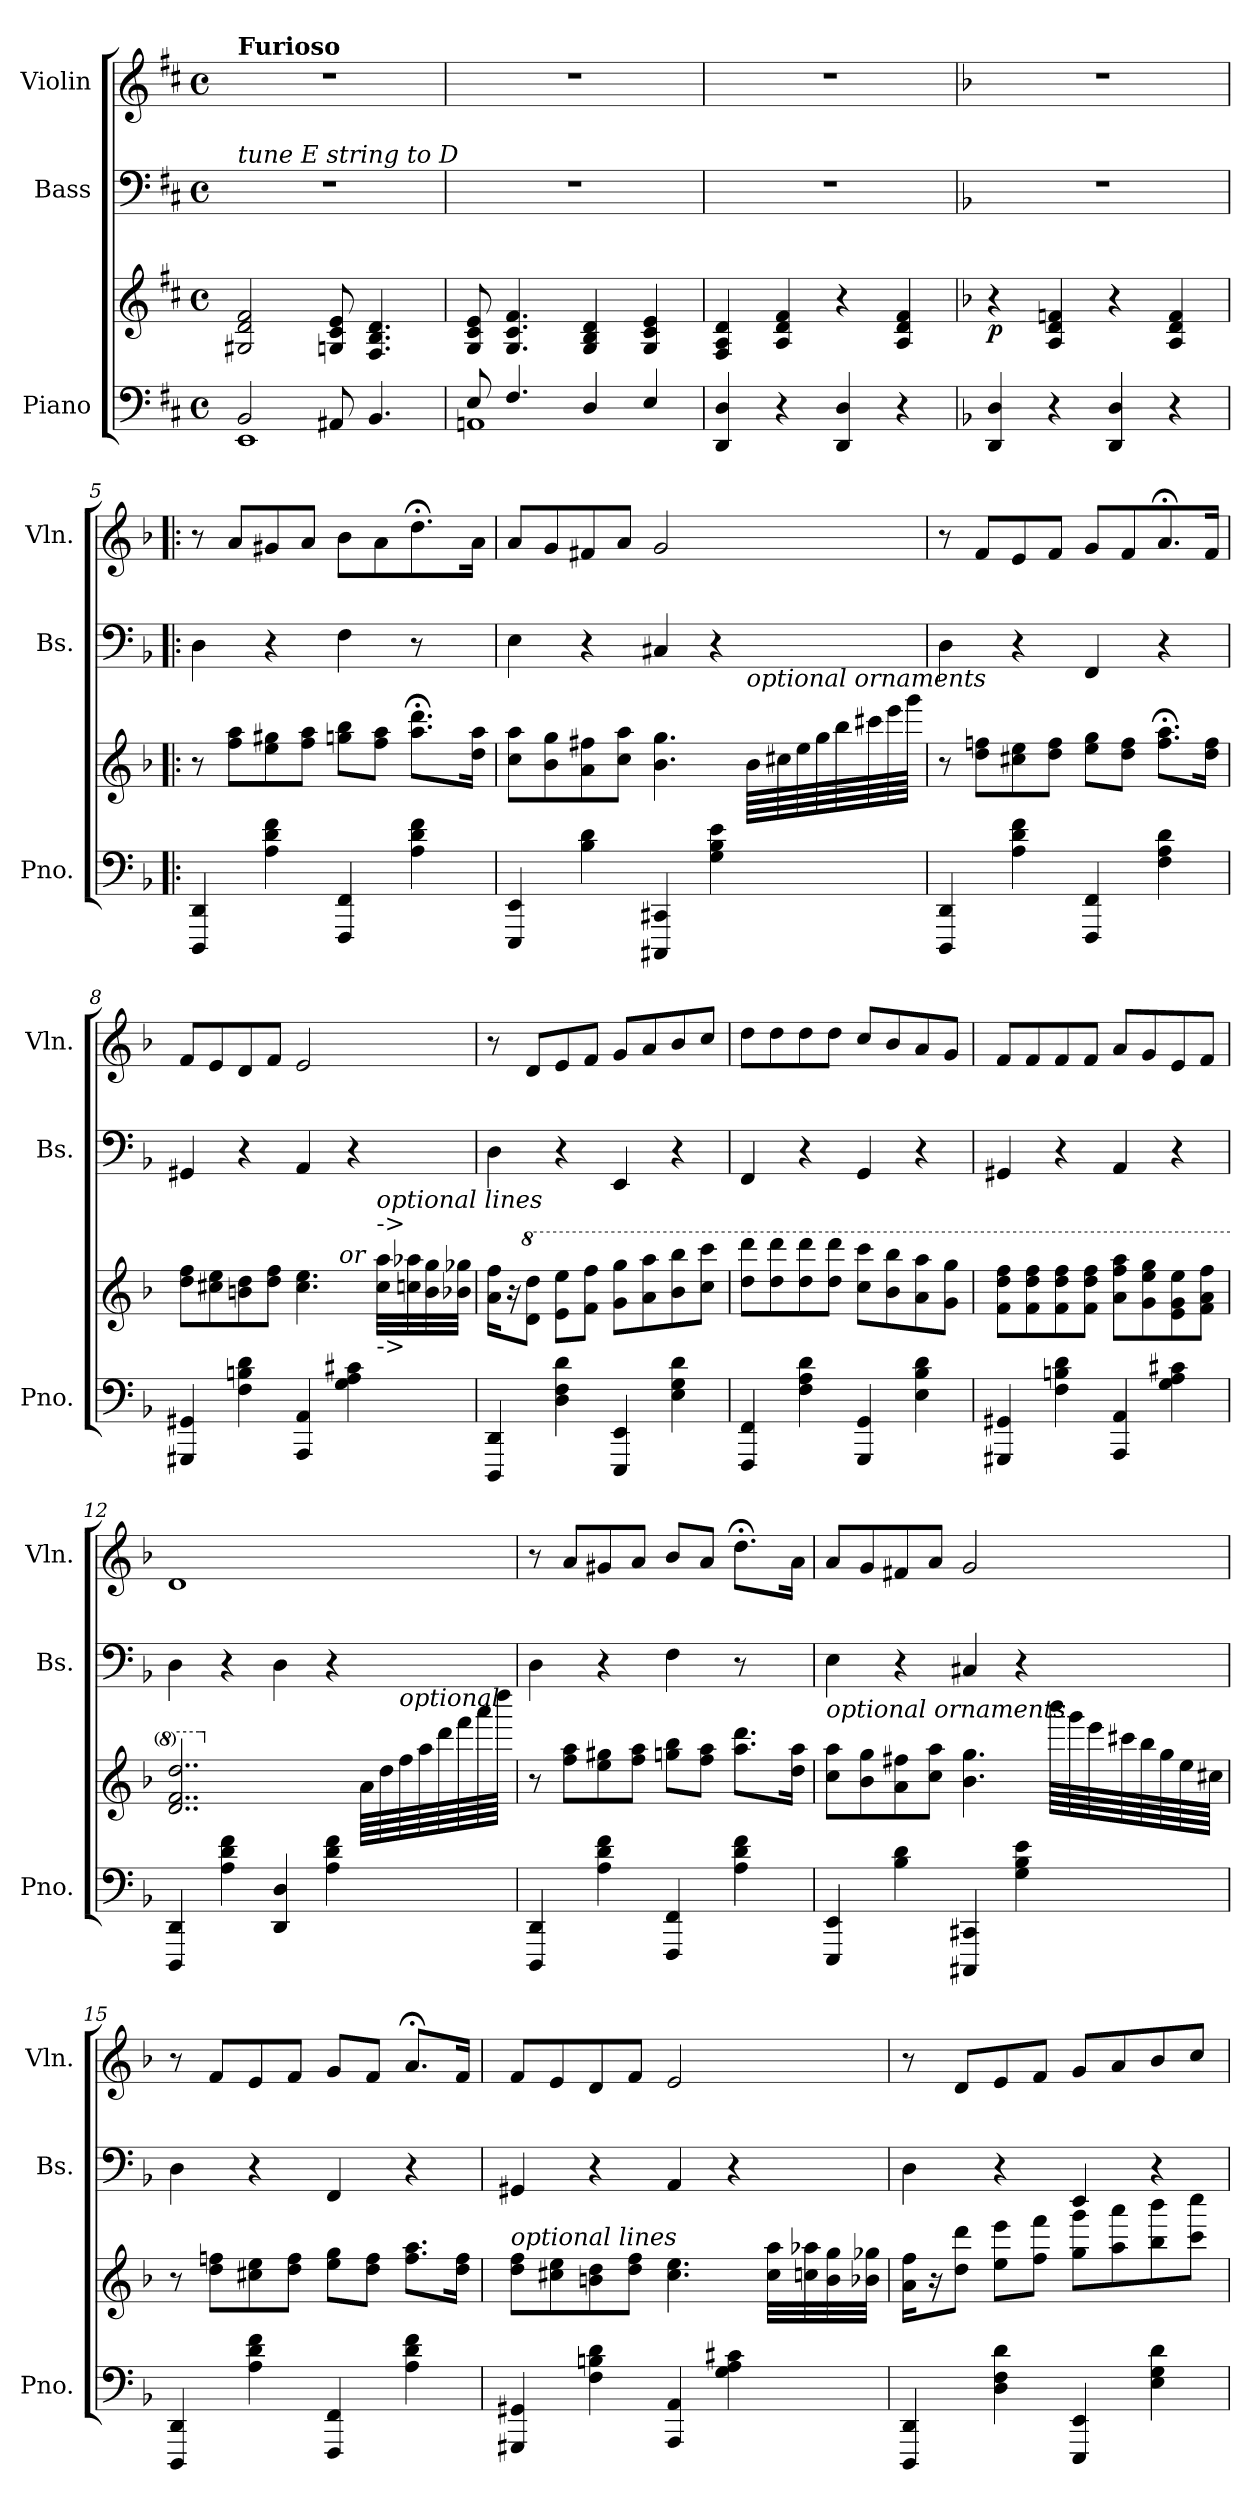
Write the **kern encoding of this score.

**kern	**kern	**dynam	**kern	**kern
*part3	*part3	*part3	*part2	*part1
*staff4	*staff3	*staff3/4	*staff2	*staff1
*I"Piano	*	*	*I"Bass	*I"Violin
*I'Pno.	*	*	*I'Bs.	*I'Vln.
*clefF4	*clefG2	*	*clefF4	*clefG2
*	*	*	*ITrd7c12	*
*k[f#c#]	*k[f#c#]	*	*k[f#c#]	*k[f#c#]
*D:	*D:	*	*D:	*D:
*M4/4	*M4/4	*	*M4/4	*M4/4
*met(c)	*met(c)	*	*met(c)	*met(c)
*MM80	*MM80	*	*MM80	*MM80
=1	=1	=1	=1	=1
*^	*	*	*	*
!	!	!	!	!	!LO:TX:a:B:t=Furioso
!	!	!	!	!LO:TX:a:i:t=tune E string to D	!
2BB/	1EE	2G#X/ 2d/ 2f#/	.	1r	1r
8AA#X/	.	8Gn/ 8c#/ 8e/	.	.	.
4.BB/	.	4.F#/ 4.B/ 4.d/	.	.	.
=2	=2	=2	=2	=2	=2
8E/	1AAn	8G/ 8c#/ 8e/	.	1r	1r
4.F#/	.	4.G/ 4.c#/ 4.f#/	.	.	.
4D/	.	4G/ 4B/ 4d/	.	.	.
4E/	.	4G/ 4c#/ 4e/	.	.	.
*v	*v	*	*	*	*
=3	=3	=3	=3	=3
4DD/ 4D/	4F#/ 4A/ 4d/	.	1r	1r
4r	4A/ 4d/ 4f#/	.	.	.
4DD/ 4D/	4r	.	.	.
4r	4A/ 4d/ 4f#/	.	.	.
=4	=4	=4	=4	=4
*k[b-]	*k[b-]	*	*k[b-]	*k[b-]
*d:	*d:	*	*d:	*d:
!	!	!LO:DY:b	!	!
4DD/ 4D/	4r	p	1r	1r
4r	4A/ 4d/ 4fn/	.	.	.
4DD/ 4D/	4r	.	.	.
4r	4A/ 4d/ 4f/	.	.	.
!!LO:LB:g=z
=5!|:	=5!|:	=5!|:	=5!|:	=5!|:
4DDD/ 4DD/	8r	.	4DD\	8r
.	8ff\ 8aa\L	.	.	8a/L
4A\ 4d\ 4f\	8ee\ 8gg#X\	.	4r	8g#X/
.	8ff\ 8aa\J	.	.	8a/J
4FFF/ 4FF/	8ggn\ 8bb-\L	.	4FF\	8b-\L
.	8ff\ 8aa\J	.	.	8a\
4A\ 4d\ 4f\	8.aa\;< 8.ddd\;<L	.	8r	8.dd;<\
.	.	.	8ryy	.
.	16dd\ 16aa\Jk	.	.	16a\Jk
=6	=6	=6	=6	=6
*	*	*	*^	*
4EEE/ 4EE/	8cc\ 8aa\L	.	4EE\	2..ryy	8a/L
.	8b-\ 8gg\	.	.	.	8g/
4B-\ 4d\	8a\ 8ff#X\	.	4r	.	8f#X/
.	8cc\ 8aa\J	.	.	.	8a/J
4CCC#X/ 4CC#X/	4.b-\ 4.gg\	.	4CC#X/	.	2g/
4G\ 4B-\ 4e\	.	.	4r	.	.
!	!	!	!	!LO:TX:b:i:t=optional ornaments	!
.	64b-\LLLL	.	.	8ryy	.
.	64cc#X\	.	.	.	.
.	64ee\	.	.	.	.
.	64gg\	.	.	.	.
.	64bb-\	.	.	.	.
.	64ccc#X\	.	.	.	.
.	64eee\	.	.	.	.
.	64ggg\JJJJ	.	.	.	.
*	*	*	*v	*v	*
=7	=7	=7	=7	=7
4DDD/ 4DD/	8r	.	4DD\	8r
.	8dd\ 8ffn\L	.	.	8f/L
4A\ 4d\ 4f\	8cc#X\ 8ee\	.	4r	8e/
.	8dd\ 8ff\J	.	.	8f/J
4FFF/ 4FF/	8ee\ 8gg\L	.	4FFF/	8g/L
.	8dd\ 8ff\J	.	.	8f/
4F\ 4A\ 4d\	8.ff\;< 8.aa\;<L	.	4r	8.a;</
.	16dd\ 16ff\Jk	.	.	16f/Jk
=8	=8	=8	=8	=8
*	*^	*	*^	*
4GGG#X/ 4GG#X/	8dd\ 8ff\L	2ryy	.	4GGG#X/	2..ryy	8f/L
.	8cc#X\ 8ee\	.	.	.	.	8e/
4F\ 4Bn\ 4d\	8bn\ 8dd\	.	.	4r	.	8d/
.	8dd\ 8ff\J	.	.	.	.	8f/J
4AAA/ 4AA/	4.cc#\ 4.ee\	8...ryy	.	4AAA/	.	2e/
!	!	!LO:TX:a:i:t=or	!	!	!	!
.	.	4ryy	.	.	.	.
4G\ 4A\ 4c#X\	.	.	.	4r	.	.
!	!	!	!	!	!LO:TX:b:i:t=optional lines	!
!	!LO:TX:a:t=->	!	!	!	!	!
!	!LO:TX:b:t=->	!	!	!	!	!
.	32cc#\ 32aa\LLL	.	.	.	8ryy	.
.	32ccn\ 32aa-X\	.	.	.	.	.
.	32b\ 32gg\	.	.	.	.	.
.	32b-X\ 32gg-X\JJJ	.	.	.	.	.
.	.	64ryy	.	.	.	.
*	*v	*v	*	*	*	*
*	*	*	*v	*v	*
!!LO:LB:g=z
=9	=9	=9	=9	=9
4DDD/ 4DD/	16a\ 16ff\KL	.	4DD\	8r
.	16r	.	.	.
*	*8va	*	*	*
.	8dd\ 8ddd\J	.	.	8d/L
4D\ 4F\ 4d\	8ee\ 8eee\L	.	4r	8e/
.	8ff\ 8fff\J	.	.	8f/J
4EEE/ 4EE/	8gg\ 8ggg\L	.	4EEE/	8g/L
.	8aa\ 8aaa\	.	.	8a/
4E\ 4G\ 4d\	8bb-\ 8bbb-\	.	4r	8b-/
.	8ccc\ 8cccc\J	.	.	8cc/J
=10	=10	=10	=10	=10
4FFF/ 4FF/	8ddd\ 8dddd\L	.	4FFF/	8dd\L
.	8ddd\ 8dddd\	.	.	8dd\
4F\ 4A\ 4d\	8ddd\ 8dddd\	.	4r	8dd\
.	8ddd\ 8dddd\J	.	.	8dd\J
4GGG/ 4GG/	8ccc\ 8cccc\L	.	4GGG/	8cc/L
.	8bb-\ 8bbb-\	.	.	8b-/
4E\ 4B-\ 4d\	8aa\ 8aaa\	.	4r	8a/
.	8gg\ 8ggg\J	.	.	8g/J
=11	=11	=11	=11	=11
4GGG#X/ 4GG#X/	8ff\ 8ddd\ 8fff\L	.	4GGG#X/	8f/L
.	8ff\ 8ddd\ 8fff\	.	.	8f/
4F\ 4Bn\ 4d\	8ff\ 8ddd\ 8fff\	.	4r	8f/
.	8ff\ 8ddd\ 8fff\J	.	.	8f/J
4AAA/ 4AA/	8aa\ 8fff\ 8aaa\L	.	4AAA/	8a/L
.	8gg\ 8eee\ 8ggg\	.	.	8g/
4G\ 4A\ 4c#X\	8ee\ 8gg\ 8eee\	.	4r	8e/
.	8ff\ 8aa\ 8fff\J	.	.	8f/J
=12	=12	=12	=12	=12
*	*	*	*^	*
4DDD/ 4DD/	2..dd/ 2..ff/ 2..ddd/	.	4DD\	2ryy	1d
4A\ 4d\ 4f\	.	.	4r	.	.
4DD/ 4D/	.	.	4DD\	4ryy	.
4A\ 4d\ 4f\	.	.	4r	8ryy	.
*	*X8va	*	*	*	*
.	64a\LLLL	.	.	32ryy	.
.	64dd\	.	.	.	.
!	!	!	!	!LO:TX:b:i:t=optional	!
.	64ff\	.	.	16.ryy	.
.	64aa\	.	.	.	.
.	64ddd\	.	.	.	.
.	64fff\	.	.	.	.
.	64aaa\	.	.	.	.
.	64dddd\JJJJ	.	.	.	.
*	*	*	*v	*v	*
!!LO:PB:g=z
=13	=13	=13	=13	=13
4DDD/ 4DD/	8r	.	4DD\	8r
.	8ff\ 8aa\L	.	.	8a/L
4A\ 4d\ 4f\	8ee\ 8gg#X\	.	4r	8g#X/
.	8ff\ 8aa\J	.	.	8a/J
4FFF/ 4FF/	8ggn\ 8bb-\L	.	4FF\	8b-/L
.	8ff\ 8aa\J	.	.	8a/J
4A\ 4d\ 4f\	8.aa\ 8.ddd\L	.	8r	8.dd;<\L
.	.	.	8ryy	.
.	16dd\ 16aa\Jk	.	.	16a\Jk
=14	=14	=14	=14	=14
!	!	!	!LO:TX:b:i:t=optional ornaments	!
4EEE/ 4EE/	8cc\ 8aa\L	.	4EE\	8a/L
.	8b-\ 8gg\	.	.	8g/
4B-\ 4d\	8a\ 8ff#X\	.	4r	8f#X/
.	8cc\ 8aa\J	.	.	8a/J
4CCC#X/ 4CC#X/	4.b-\ 4.gg\	.	4CC#X/	2g/
4G\ 4B-\ 4e\	.	.	4r	.
.	64bbb-\LLLL	.	.	.
.	64ggg\	.	.	.
.	64eee\	.	.	.
.	64ccc#X\	.	.	.
.	64bb-\	.	.	.
.	64gg\	.	.	.
.	64ee\	.	.	.
.	64cc#X\JJJJ	.	.	.
=15	=15	=15	=15	=15
4DDD/ 4DD/	8r	.	4DD\	8r
.	8dd\ 8ffn\L	.	.	8f/L
4A\ 4d\ 4f\	8cc#X\ 8ee\	.	4r	8e/
.	8dd\ 8ff\J	.	.	8f/J
4FFF/ 4FF/	8ee\ 8gg\L	.	4FFF/	8g/L
.	8dd\ 8ff\J	.	.	8f/J
4A\ 4d\ 4f\	8.ff\ 8.aa\L	.	4r	8.a;</L
.	16dd\ 16ff\Jk	.	.	16f/Jk
=16	=16	=16	=16	=16
!	!LO:TX:a:i:t=optional lines	!	!	!
4GGG#X/ 4GG#X/	8dd\ 8ff\L	.	4GGG#X/	8f/L
.	8cc#X\ 8ee\	.	.	8e/
4F\ 4Bn\ 4d\	8bn\ 8dd\	.	4r	8d/
.	8dd\ 8ff\J	.	.	8f/J
4AAA/ 4AA/	4.cc#\ 4.ee\	.	4AAA/	2e/
4G\ 4A\ 4c#X\	.	.	4r	.
.	32cc#\ 32aa\LLL	.	.	.
.	32ccn\ 32aa-X\	.	.	.
.	32b\ 32gg\	.	.	.
.	32b-X\ 32gg-X\JJJ	.	.	.
!!LO:LB:g=z
=17	=17	=17	=17	=17
4DDD/ 4DD/	16a\ 16ff\KL	.	4DD\	8r
.	16r	.	.	.
.	8dd\ 8ddd\J	.	.	8d/L
4D\ 4F\ 4d\	8ee\ 8eee\L	.	4r	8e/
.	8ff\ 8fff\J	.	.	8f/J
4EEE/ 4EE/	8gg\ 8ggg\L	.	4EEE/	8g/L
.	8aa\ 8aaa\	.	.	8a/
4E\ 4G\ 4d\	8bb-\ 8bbb-\	.	4r	8b-/
.	8ccc\ 8cccc\J	.	.	8cc/J
=	=	=	=	=
*-	*-	*-	*-	*-
